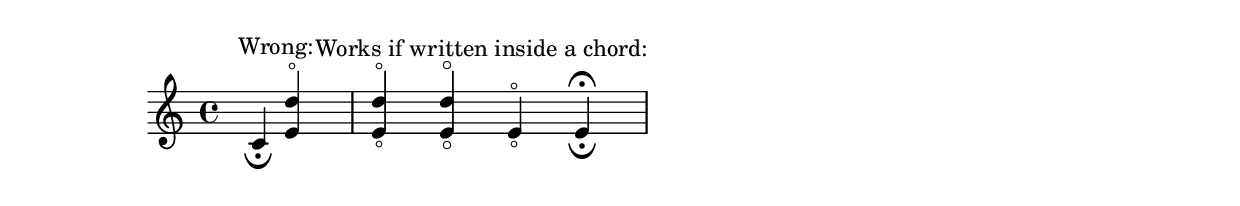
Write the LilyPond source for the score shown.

% Do not edit this file; it is automatically
% generated from Documentation/snippets/new
% This file is in the public domain.
%% Note: this file works from version 2.13.27
\version "2.13.31"

\header {
  lsrtags = "expressive-marks, tweaks-and-overrides"

  texidoc = "
By default, LilyPond does not allow the same articulation (e.g., an
accent, a fermata, a flageolet, etc.) to be displayed above and below a
note.  For example, @code{c4_\\fermata^\\fermata} will only show a fermata
below, ignoring the fermata above.  However, one can stick
scripts (just like fingerings) inside a chord, which means it is
possible to have as many articulations as desired.  So, the solution is to
write the note as a chord and add the articulations inside the @code{<@dots{}>}.
"
  doctitle = "Showing the same articulation above and below a note or chord"
} % begin verbatim


% The same as \flageolet, just a little smaller
smallFlageolet =
#(let ((m (make-articulation "flageolet")))
   (set! (ly:music-property m 'tweaks)
         (acons 'font-size -2
                (ly:music-property m 'tweaks)))
   m)

\relative c' {
  s4^"Wrong:"
  c4_\fermata^\fermata % The second fermata is ignored!
  <e d'>4^\smallFlageolet_\smallFlageolet

  s4^"Works if written inside a chord:"
  <e_\smallFlageolet d'^\smallFlageolet>4
  <e_\flageolet d'^\flageolet>4
  <e_\smallFlageolet^\smallFlageolet>4
  <e_\fermata^\fermata>4
}
